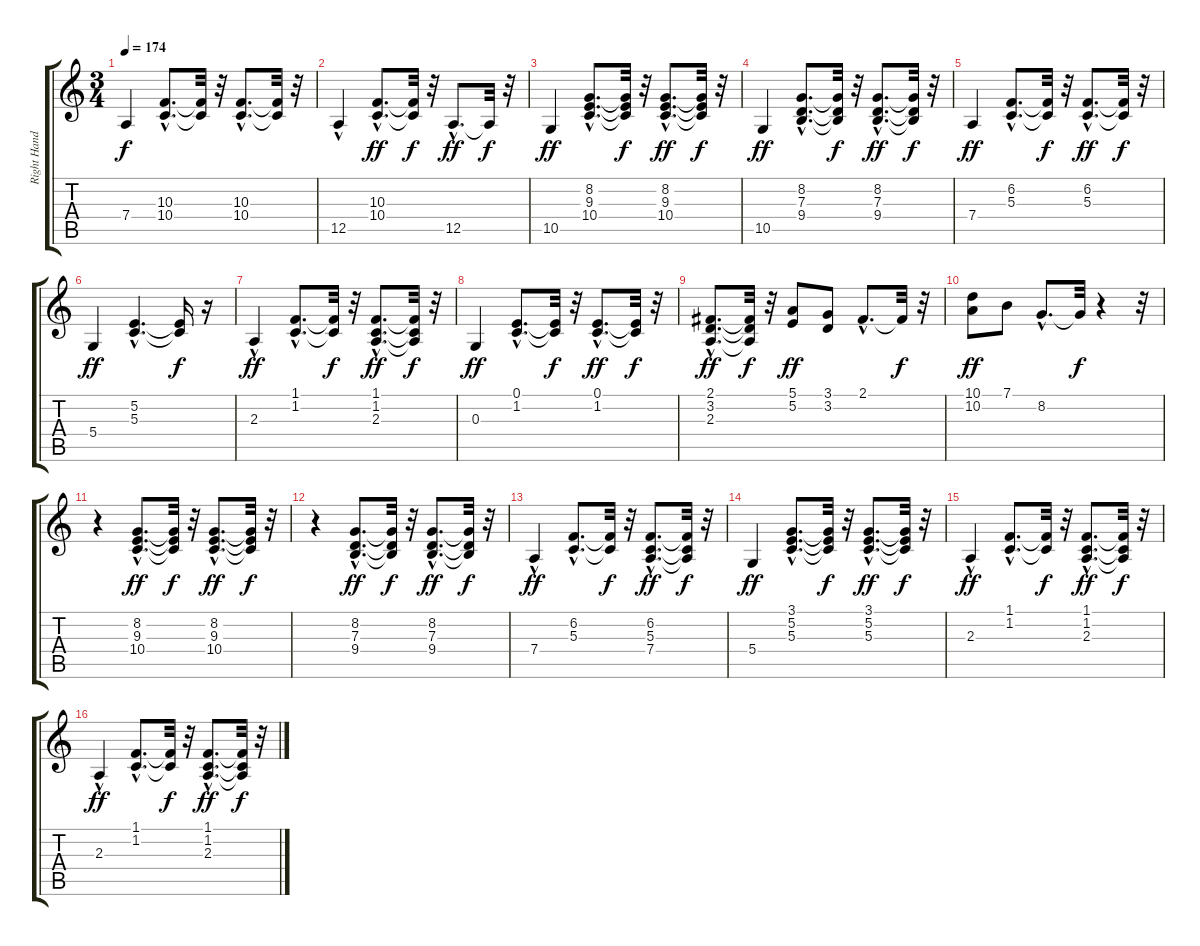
\track ("Right Hand" "Right Hand") {instrument brightacousticpiano}
\staff {score tabs}
\tuning (E4 B3 G3 D3 A2 E2) {hide}
\ts (3 4)
\tempo 174
\clef g2
\ks c
7.4.4{dy f} (10.3{hac} 10.4{hac}).8{d} (10.3{t} 10.4{t}).32 r.32 (10.3{hac} 10.4{hac}).8{d} (10.3{t} 10.4{t}).32 r.32 |
12.5{hac}.4 (10.3{hac} 10.4{hac}).8{d dy ff} (10.3{t} 10.4{t}).32{dy f} r.32 12.5{hac}.8{d dy ff} 12.5{t}.32{dy f} r.32 |
10.5.4{dy ff} (8.2{hac} 9.3{hac} 10.4{hac}).8{d} (8.2{t} 9.3{t} 10.4{t}).32{dy f} r.32 (8.2{hac} 9.3{hac} 10.4{hac}).8{d dy ff} (8.2{t} 9.3{t} 10.4{t}).32{dy f} r.32 |
10.5.4{dy ff} (8.2{hac} 7.3{hac} 9.4{hac}).8{d} (8.2{t} 7.3{t} 9.4{t}).32{dy f} r.32 (8.2{hac} 7.3{hac} 9.4{hac}).8{d dy ff} (8.2{t} 7.3{t} 9.4{t}).32{dy f} r.32 |
7.4.4{dy ff} (6.2{hac} 5.3{hac}).8{d} (6.2{t} 5.3{t}).32{dy f} r.32 (6.2{hac} 5.3{hac}).8{d dy ff} (6.2{t} 5.3{t}).32{dy f} r.32 |
5.4.4{dy ff} (5.2{hac} 5.3{hac}).4{d} (5.2{t} 5.3{t}).16{dy f} r.16 |
2.3{hac}.4{dy ff} (1.1{hac} 1.2{hac}).8{d} (1.1{t} 1.2{t}).32{dy f} r.32 (1.1{hac} 1.2{hac} 2.3{hac}).8{d dy ff} (1.1{t} 1.2{t} 2.3{t}).32{dy f} r.32 |
0.3.4{dy ff} (0.1{hac} 1.2{hac}).8{d} (0.1{t} 1.2{t}).32{dy f} r.32 (0.1{hac} 1.2{hac}).8{d dy ff} (0.1{t} 1.2{t}).32{dy f} r.32 |
(2.1{hac} 3.2{hac} 2.3{hac}).8{d dy ff} (2.1{t} 3.2{t} 2.3{t}).32{dy f} r.32 (5.1 5.2).8{dy ff} (3.1 3.2).8 2.1{hac}.8{d} 2.1{t}.32{dy f} r.32 |
(10.1 10.2).8{dy ff} 7.1.8 8.2{hac}.8{d} 8.2{t}.32{dy f} r.4 r.32 |
r.4 (8.2{hac} 9.3{hac} 10.4{hac}).8{d dy ff} (8.2{t} 9.3{t} 10.4{t}).32{dy f} r.32 (8.2{hac} 9.3{hac} 10.4{hac}).8{d dy ff} (8.2{t} 9.3{t} 10.4{t}).32{dy f} r.32 |
r.4 (8.2{hac} 7.3{hac} 9.4{hac}).8{d dy ff} (8.2{t} 7.3{t} 9.4{t}).32{dy f} r.32 (8.2{hac} 7.3{hac} 9.4{hac}).8{d dy ff} (8.2{t} 7.3{t} 9.4{t}).32{dy f} r.32 |
7.4{hac}.4{dy ff} (6.2{hac} 5.3{hac}).8{d} (6.2{t} 5.3{t}).32{dy f} r.32 (6.2{hac} 5.3{hac} 7.4{hac}).8{d dy ff} (6.2{t} 5.3{t} 7.4{t}).32{dy f} r.32 |
5.4.4{dy ff} (3.1{hac} 5.2{hac} 5.3{hac}).8{d} (3.1{t} 5.2{t} 5.3{t}).32{dy f} r.32 (3.1{hac} 5.2{hac} 5.3{hac}).8{d dy ff} (3.1{t} 5.2{t} 5.3{t}).32{dy f} r.32 |
2.3{hac}.4{dy ff} (1.1{hac} 1.2{hac}).8{d} (1.1{t} 1.2{t}).32{dy f} r.32 (1.1{hac} 1.2{hac} 2.3{hac}).8{d dy ff} (1.1{t} 1.2{t} 2.3{t}).32{dy f} r.32 |
2.3{hac}.4{dy ff} (1.1{hac} 1.2{hac}).8{d} (1.1{t} 1.2{t}).32{dy f} r.32 (1.1{hac} 1.2{hac} 2.3{hac}).8{d dy ff} (1.1{t} 1.2{t} 2.3{t}).32{dy f} r.32
